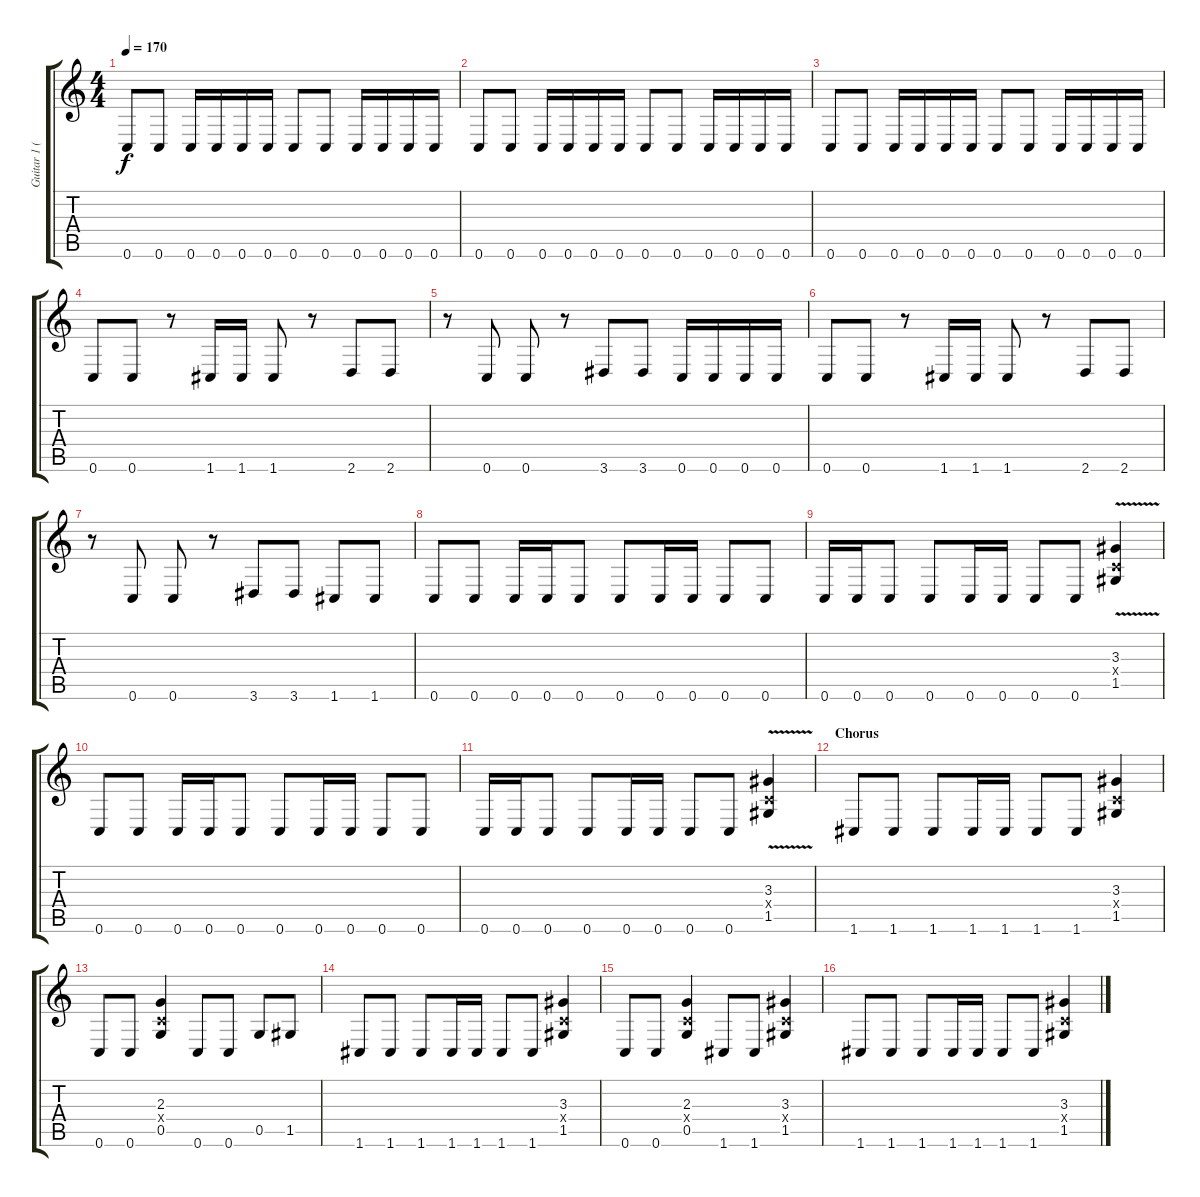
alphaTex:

\track ("Guitar 1 (FX)" "Guitar 1 (") {instrument distortionguitar}
\staff {score tabs}
\tuning (D4 A3 F3 C3 G2 C2) {hide}
\ts (4 4)
\tempo 170
\clef g2
\ks c
0.6.8{dy f} 0.6.8 0.6.16 0.6.16 0.6.16 0.6.16 0.6.8 0.6.8 0.6.16 0.6.16 0.6.16 0.6.16 |
0.6.8 0.6.8 0.6.16 0.6.16 0.6.16 0.6.16 0.6.8 0.6.8 0.6.16 0.6.16 0.6.16 0.6.16 |
0.6.8 0.6.8 0.6.16 0.6.16 0.6.16 0.6.16 0.6.8 0.6.8 0.6.16 0.6.16 0.6.16 0.6.16 |
0.6.8 0.6.8 r.8 1.6.16 1.6.16 1.6.8 r.8 2.6.8 2.6.8 |
r.8 0.6.8 0.6.8 r.8 3.6.8 3.6.8 0.6.16 0.6.16 0.6.16 0.6.16 |
0.6.8 0.6.8 r.8 1.6.16 1.6.16 1.6.8 r.8 2.6.8 2.6.8 |
r.8 0.6.8 0.6.8 r.8 3.6.8 3.6.8 1.6.8 1.6.8 |
\section ("" "")
0.6.8 0.6.8 0.6.16 0.6.16 0.6.8 0.6.8 0.6.16 0.6.16 0.6.8 0.6.8 |
0.6.16 0.6.16 0.6.8 0.6.8 0.6.16 0.6.16 0.6.8 0.6.8 (3.3{v} 0.4{x} 1.5{v}).4 |
0.6.8 0.6.8 0.6.16 0.6.16 0.6.8 0.6.8 0.6.16 0.6.16 0.6.8 0.6.8 |
0.6.16 0.6.16 0.6.8 0.6.8 0.6.16 0.6.16 0.6.8 0.6.8 (3.3{v} 0.4{x} 1.5{v}).4 |
\section ("" "Chorus")
1.6.8 1.6.8 1.6.8 1.6.16 1.6.16 1.6.8 1.6.8 (3.3 0.4{x} 1.5).4 |
0.6.8 0.6.8 (2.3 0.4{x} 0.5).4 0.6.8 0.6.8 0.5.8 1.5.8 |
1.6.8 1.6.8 1.6.8 1.6.16 1.6.16 1.6.8 1.6.8 (3.3 0.4{x} 1.5).4 |
0.6.8 0.6.8 (2.3 0.4{x} 0.5).4 1.6.8 1.6.8 (3.3 0.4{x} 1.5).4 |
1.6.8 1.6.8 1.6.8 1.6.16 1.6.16 1.6.8 1.6.8 (3.3 0.4{x} 1.5).4
